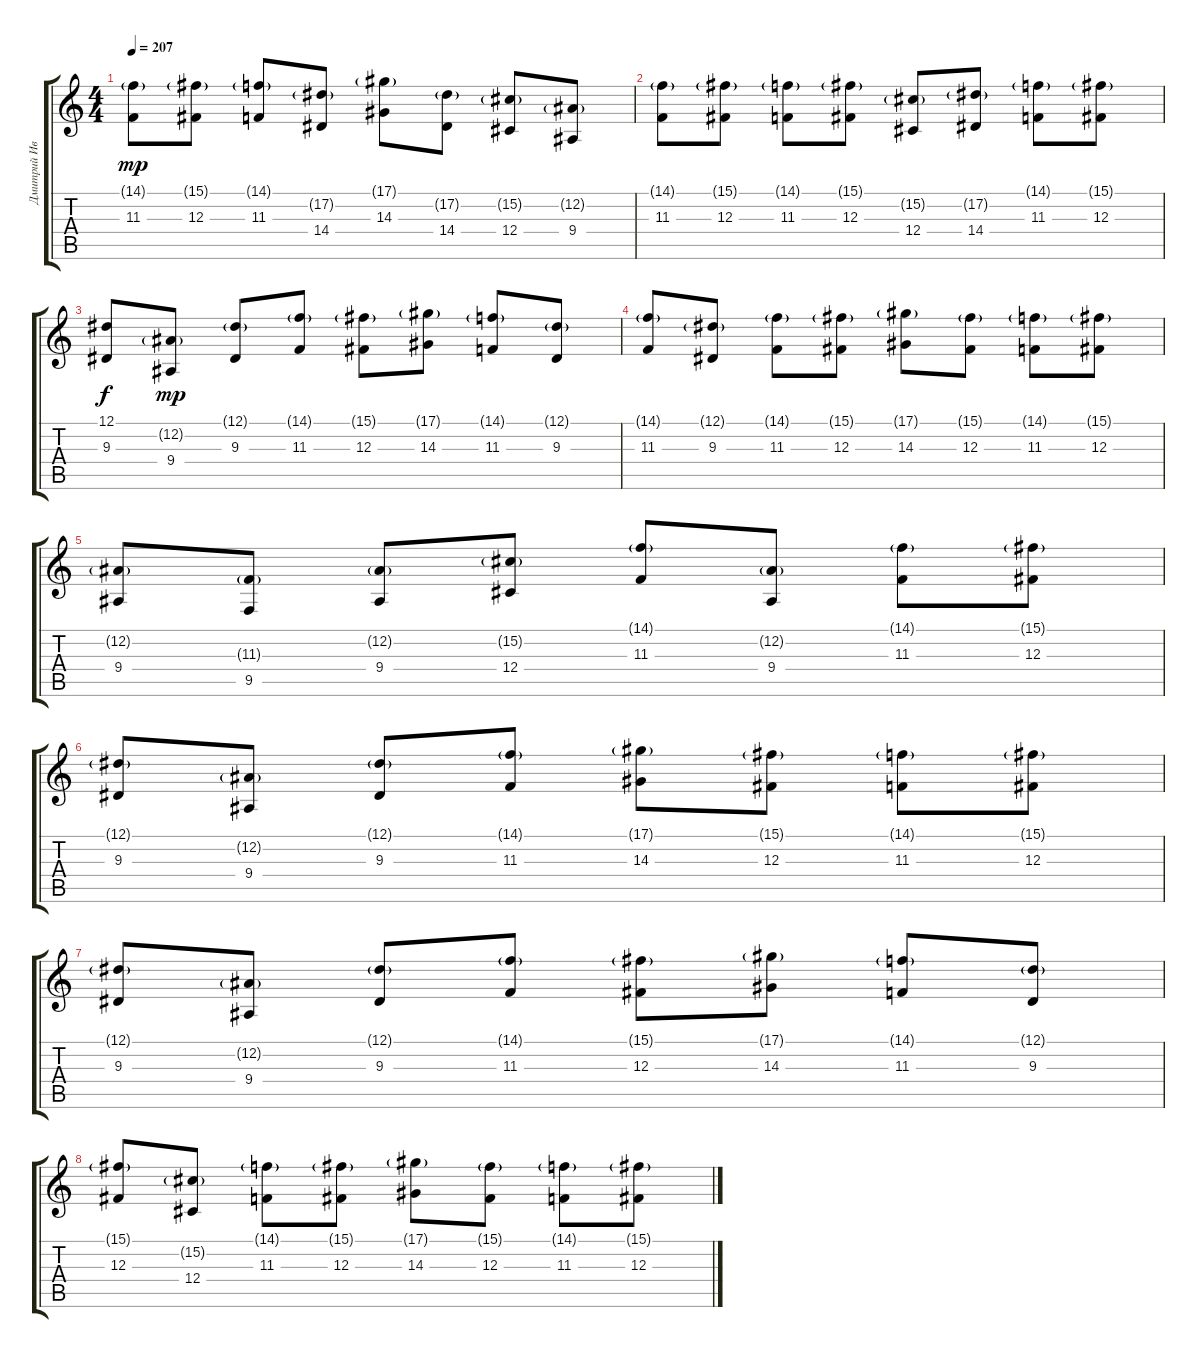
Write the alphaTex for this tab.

\track ("Дмитрий Иванов" "Дмитрий Ив") {instrument harpsichord}
\staff {score tabs}
\tuning (Eb4 Bb3 Gb3 Db3 Ab2 Eb2) {hide}
\ts (4 4)
\tempo 207
\clef g2
\ks c
(14.1{g} 11.3).8{dy mp} (15.1{g} 12.3).8 (14.1{g} 11.3).8 (17.2{g} 14.4).8 (17.1{g} 14.3).8 (17.2{g} 14.4).8 (15.2{g} 12.4).8 (12.2{g} 9.4).8 |
(14.1{g} 11.3).8 (15.1{g} 12.3).8 (14.1{g} 11.3).8 (15.1{g} 12.3).8 (15.2{g} 12.4).8 (17.2{g} 14.4).8 (14.1{g} 11.3).8 (15.1{g} 12.3).8 |
(12.1 9.3).8{dy f} (12.2{g} 9.4).8{dy mp} (12.1{g} 9.3).8 (14.1{g} 11.3).8 (15.1{g} 12.3).8 (17.1{g} 14.3).8 (14.1{g} 11.3).8 (12.1{g} 9.3).8 |
(14.1{g} 11.3).8 (12.1{g} 9.3).8 (14.1{g} 11.3).8 (15.1{g} 12.3).8 (17.1{g} 14.3).8 (15.1{g} 12.3).8 (14.1{g} 11.3).8 (15.1{g} 12.3).8 |
(12.2{g} 9.4).8 (11.3{g} 9.5).8 (12.2{g} 9.4).8 (15.2{g} 12.4).8 (14.1{g} 11.3).8 (12.2{g} 9.4).8 (14.1{g} 11.3).8 (15.1{g} 12.3).8 |
(12.1{g} 9.3).8 (12.2{g} 9.4).8 (12.1{g} 9.3).8 (14.1{g} 11.3).8 (17.1{g} 14.3).8 (15.1{g} 12.3).8 (14.1{g} 11.3).8 (15.1{g} 12.3).8 |
(12.1{g} 9.3).8 (12.2{g} 9.4).8 (12.1{g} 9.3).8 (14.1{g} 11.3).8 (15.1{g} 12.3).8 (17.1{g} 14.3).8 (14.1{g} 11.3).8 (12.1{g} 9.3).8 |
(15.1{g} 12.3).8 (15.2{g} 12.4).8 (14.1{g} 11.3).8 (15.1{g} 12.3).8 (17.1{g} 14.3).8 (15.1{g} 12.3).8 (14.1{g} 11.3).8 (15.1{g} 12.3).8
